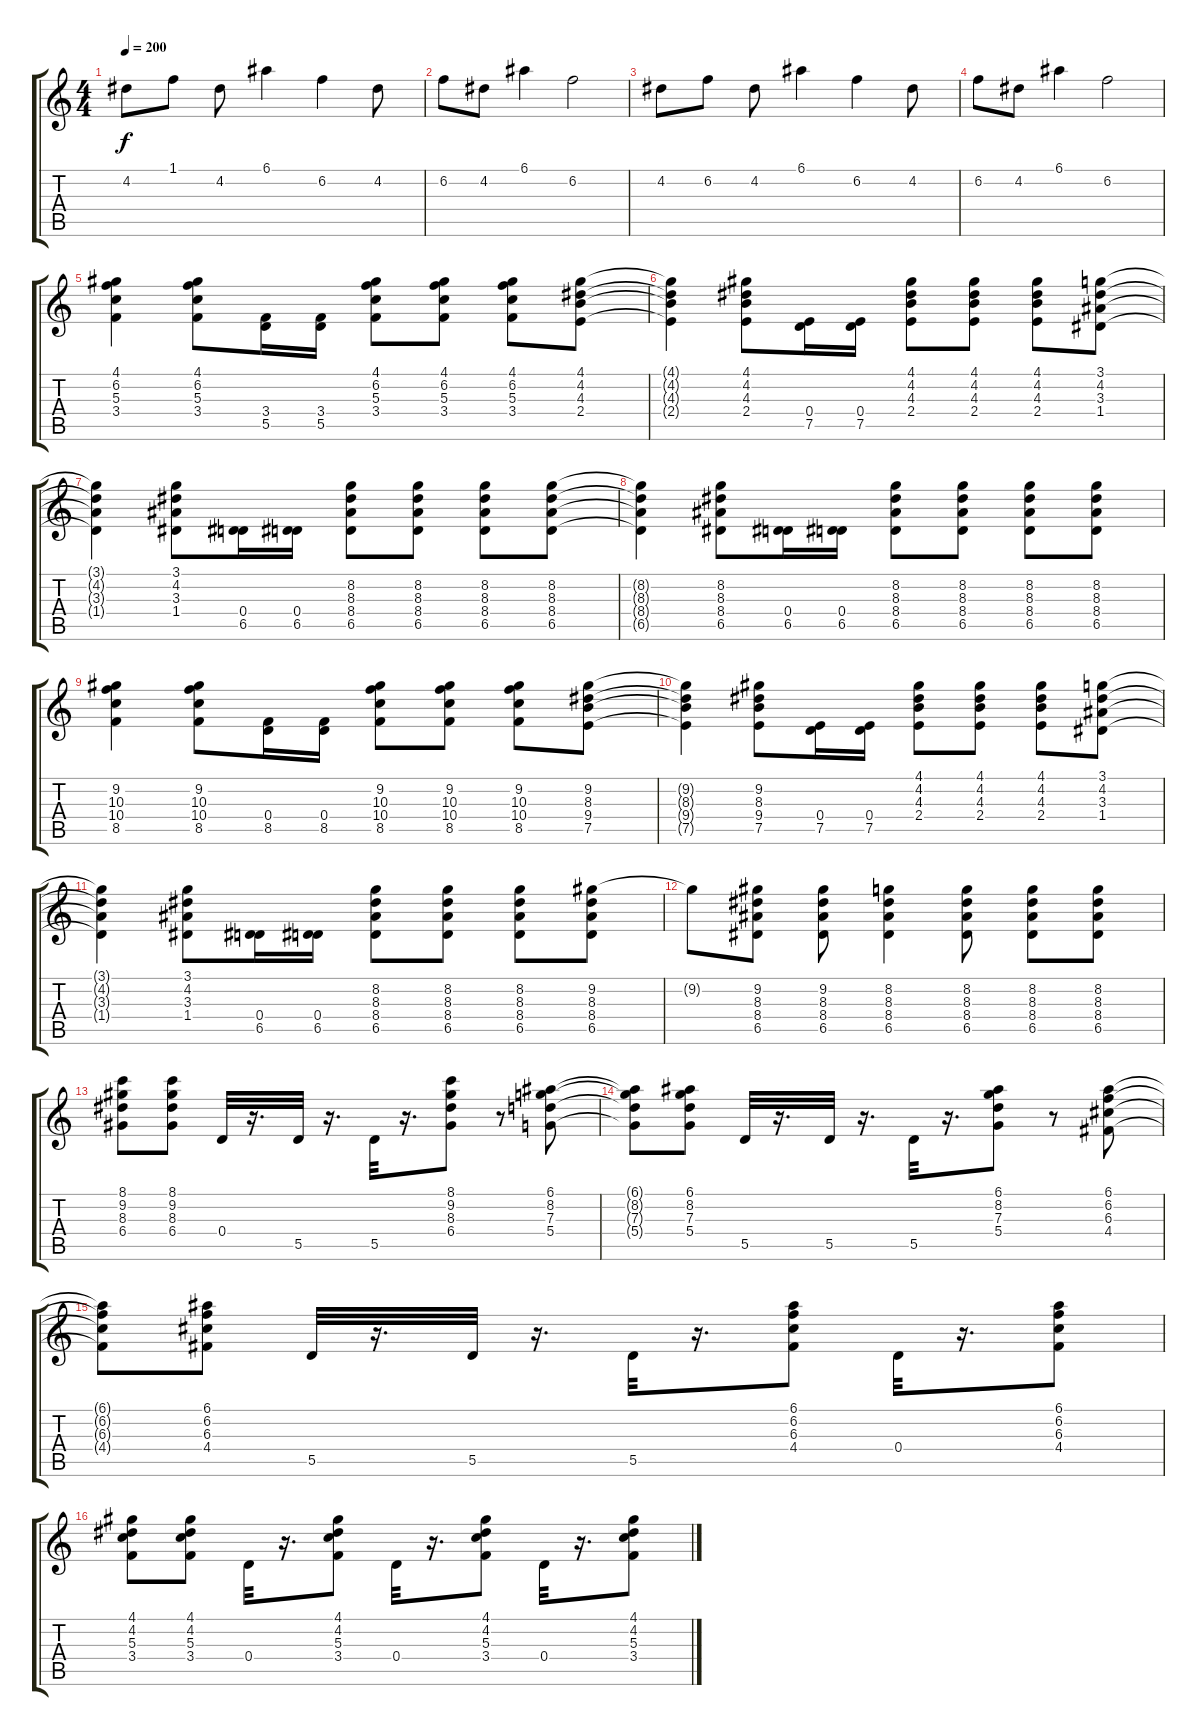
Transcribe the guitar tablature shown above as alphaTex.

\track "" {instrument acousticguitarsteel}
\staff {score tabs}
\tuning (E4 B3 G3 D3 A2 E2) {hide}
\ts (4 4)
\tempo 200
\clef g2
\ks c
4.2.8{dy f} 1.1.8 4.2.8 6.1.4 6.2.4 4.2.8 |
6.2.8 4.2.8 6.1.4 6.2.2 |
4.2.8 6.2.8 4.2.8 6.1.4 6.2.4 4.2.8 |
6.2.8 4.2.8 6.1.4 6.2.2 |
(4.1 6.2 5.3 3.4).4 (4.1 6.2 5.3 3.4).8 (3.4 5.5).16 (3.4 5.5).16 (4.1 6.2 5.3 3.4).8 (4.1 6.2 5.3 3.4).8 (4.1 6.2 5.3 3.4).8 (4.1 4.2 4.3 2.4).8 |
(4.1{t} 4.2{t} 4.3{t} 2.4{t}).4 (4.1 4.2 4.3 2.4).8 (0.4 7.5).16 (0.4 7.5).16 (4.1 4.2 4.3 2.4).8 (4.1 4.2 4.3 2.4).8 (4.1 4.2 4.3 2.4).8 (3.1 4.2 3.3 1.4).8 |
(3.1{t} 4.2{t} 3.3{t} 1.4{t}).4 (3.1 4.2 3.3 1.4).8 (0.4 6.5).16 (0.4 6.5).16 (8.2 8.3 8.4 6.5).8 (8.2 8.3 8.4 6.5).8 (8.2 8.3 8.4 6.5).8 (8.2 8.3 8.4 6.5).8 |
(8.2{t} 8.3{t} 8.4{t} 6.5{t}).4 (8.2 8.3 8.4 6.5).8 (0.4 6.5).16 (0.4 6.5).16 (8.2 8.3 8.4 6.5).8 (8.2 8.3 8.4 6.5).8 (8.2 8.3 8.4 6.5).8 (8.2 8.3 8.4 6.5).8 |
(9.2 10.3 10.4 8.5).4 (9.2 10.3 10.4 8.5).8 (0.4 8.5).16 (0.4 8.5).16 (9.2 10.3 10.4 8.5).8 (9.2 10.3 10.4 8.5).8 (9.2 10.3 10.4 8.5).8 (9.2 8.3 9.4 7.5).8 |
(9.2{t} 8.3{t} 9.4{t} 7.5{t}).4 (9.2 8.3 9.4 7.5).8 (0.4 7.5).16 (0.4 7.5).16 (4.1 4.2 4.3 2.4).8 (4.1 4.2 4.3 2.4).8 (4.1 4.2 4.3 2.4).8 (3.1 4.2 3.3 1.4).8 |
(3.1{t} 4.2{t} 3.3{t} 1.4{t}).4 (3.1 4.2 3.3 1.4).8 (0.4 6.5).16 (0.4 6.5).16 (8.2 8.3 8.4 6.5).8 (8.2 8.3 8.4 6.5).8 (8.2 8.3 8.4 6.5).8 (9.2 8.3 8.4 6.5).8 |
9.2{t}.8 (9.2 8.3 8.4 6.5).8 (9.2 8.3 8.4 6.5).8 (8.2 8.3 8.4 6.5).4 (8.2 8.3 8.4 6.5).8 (8.2 8.3 8.4 6.5).8 (8.2 8.3 8.4 6.5).8 |
(8.1 9.2 8.3 6.4).8 (8.1 9.2 8.3 6.4).8 0.4.32 r.16{d} 5.5.32 r.16{d} 5.5.32 r.16{d} (8.1 9.2 8.3 6.4).8 r.8 (6.1 8.2 7.3 5.4).8 |
(6.1{t} 8.2{t} 7.3{t} 5.4{t}).8 (6.1 8.2 7.3 5.4).8 5.5.32 r.16{d} 5.5.32 r.16{d} 5.5.32 r.16{d} (6.1 8.2 7.3 5.4).8 r.8 (6.1 6.2 6.3 4.4).8 |
(6.1{t} 6.2{t} 6.3{t} 4.4{t}).8 (6.1 6.2 6.3 4.4).8 5.5.32 r.16{d} 5.5.32 r.16{d} 5.5.32 r.16{d} (6.1 6.2 6.3 4.4).8 0.4.32 r.16{d} (6.1 6.2 6.3 4.4).8 |
(4.1 4.2 5.3 3.4).8 (4.1 4.2 5.3 3.4).8 0.4.32 r.16{d} (4.1 4.2 5.3 3.4).8 0.4.32 r.16{d} (4.1 4.2 5.3 3.4).8 0.4.32 r.16{d} (4.1 4.2 5.3 3.4).8
